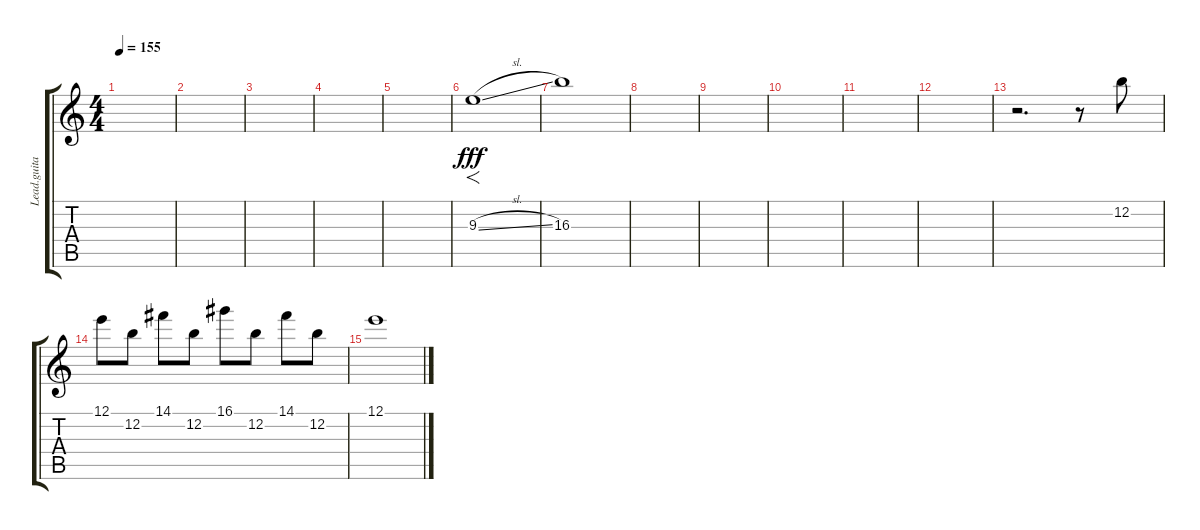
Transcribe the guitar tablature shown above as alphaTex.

\track ("Lead.guitar" "Lead.guita") {instrument distortionguitar}
\staff {score tabs}
\tuning (E4 B3 G3 D3 A2 E2) {hide}
\ts (4 4)
\tempo 155
\clef g2
\ks c
|
|
|
|
|
9.3{sl}.1{f dy fff} |
16.3.1 |
|
|
|
|
|
r.2{d} r.8 12.2.8{volume 8 instrument distortionguitar} |
12.1.8 12.2.8 14.1.8 12.2.8 16.1.8 12.2.8 14.1.8 12.2.8 |
12.1.1
